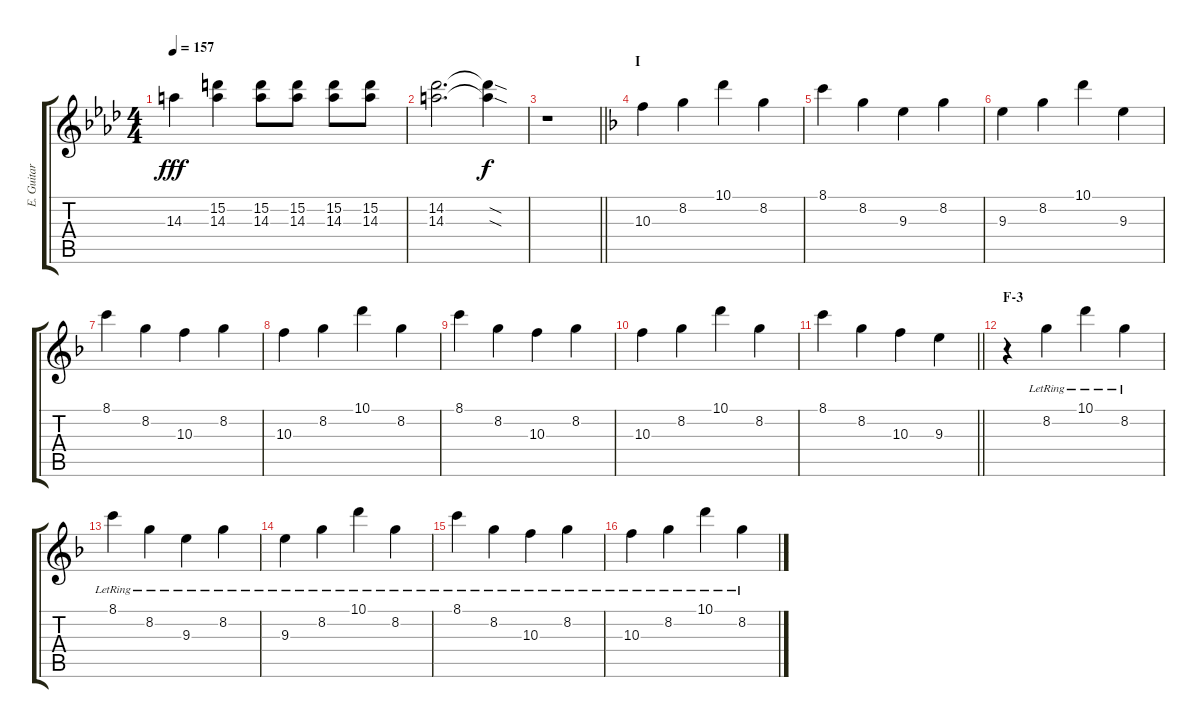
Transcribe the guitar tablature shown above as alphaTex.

\track ("E. Guitar I" "E. Guitar ") {instrument overdrivenguitar}
\staff {score tabs}
\tuning (E4 B3 G3 D3 A2 E2) {hide}
\ts (4 4)
\tempo 157
\clef g2
\ks ab
14.3.4{dy fff} (15.2 14.3).4 (15.2 14.3).8 (15.2 14.3).8 (15.2 14.3).8 (15.2 14.3).8 |
(14.2 14.3).2{d} (14.2{sod t} 14.3{sod t}).4{dy f} |
\barLineRight lightlight
r.1 |
\section ("" "I")
\ks f
10.3.4 8.2.4 10.1.4 8.2.4 |
8.1.4 8.2.4 9.3.4 8.2.4 |
9.3.4 8.2.4 10.1.4 9.3.4 |
8.1.4 8.2.4 10.3.4 8.2.4 |
10.3.4 8.2.4 10.1.4 8.2.4 |
8.1.4 8.2.4 10.3.4 8.2.4 |
10.3.4 8.2.4 10.1.4 8.2.4 |
\barLineRight lightlight
8.1.4 8.2.4 10.3.4 9.3.4 |
\section ("" "F-3")
r.4 8.2{lr}.4 10.1{lr}.4 8.2{lr}.4 |
8.1{lr}.4 8.2{lr}.4 9.3{lr}.4 8.2{lr}.4 |
9.3{lr}.4 8.2{lr}.4 10.1{lr}.4 8.2{lr}.4 |
8.1{lr}.4 8.2{lr}.4 10.3{lr}.4 8.2{lr}.4 |
10.3{lr}.4 8.2{lr}.4 10.1{lr}.4 8.2{lr}.4
